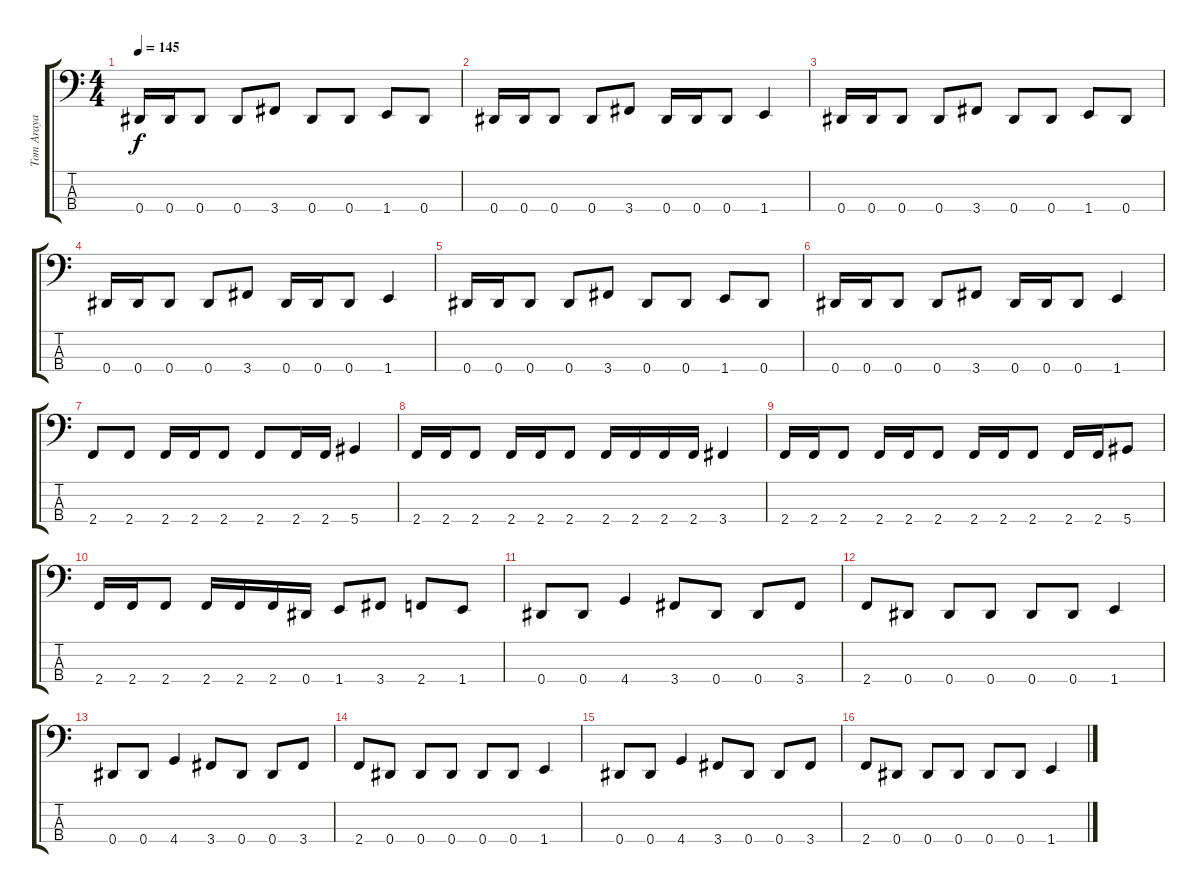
\track ("Tom Araya" "Tom Araya") {instrument electricbasspick}
\staff {score tabs}
\tuning (Gb2 Db2 Ab1 Eb1) {hide}
\ts (4 4)
\tempo 145
\clef f4
\ks c
0.4.16{dy f} 0.4.16 0.4.8 0.4.8 3.4.8 0.4.8 0.4.8 1.4.8 0.4.8 |
0.4.16 0.4.16 0.4.8 0.4.8 3.4.8 0.4.16 0.4.16 0.4.8 1.4.4 |
0.4.16 0.4.16 0.4.8 0.4.8 3.4.8 0.4.8 0.4.8 1.4.8 0.4.8 |
0.4.16 0.4.16 0.4.8 0.4.8 3.4.8 0.4.16 0.4.16 0.4.8 1.4.4 |
0.4.16 0.4.16 0.4.8 0.4.8 3.4.8 0.4.8 0.4.8 1.4.8 0.4.8 |
0.4.16 0.4.16 0.4.8 0.4.8 3.4.8 0.4.16 0.4.16 0.4.8 1.4.4 |
2.4.8 2.4.8 2.4.16 2.4.16 2.4.8 2.4.8 2.4.16 2.4.16 5.4.4 |
2.4.16 2.4.16 2.4.8 2.4.16 2.4.16 2.4.8 2.4.16 2.4.16 2.4.16 2.4.16 3.4.4 |
2.4.16 2.4.16 2.4.8 2.4.16 2.4.16 2.4.8 2.4.16 2.4.16 2.4.8 2.4.16 2.4.16 5.4.8 |
2.4.16 2.4.16 2.4.8 2.4.16 2.4.16 2.4.16 0.4.16 1.4.8 3.4.8 2.4.8 1.4.8 |
0.4.8 0.4.8 4.4.4 3.4.8 0.4.8 0.4.8 3.4.8 |
2.4.8 0.4.8 0.4.8 0.4.8 0.4.8 0.4.8 1.4.4 |
0.4.8 0.4.8 4.4.4 3.4.8 0.4.8 0.4.8 3.4.8 |
2.4.8 0.4.8 0.4.8 0.4.8 0.4.8 0.4.8 1.4.4 |
0.4.8 0.4.8 4.4.4 3.4.8 0.4.8 0.4.8 3.4.8 |
2.4.8 0.4.8 0.4.8 0.4.8 0.4.8 0.4.8 1.4.4
